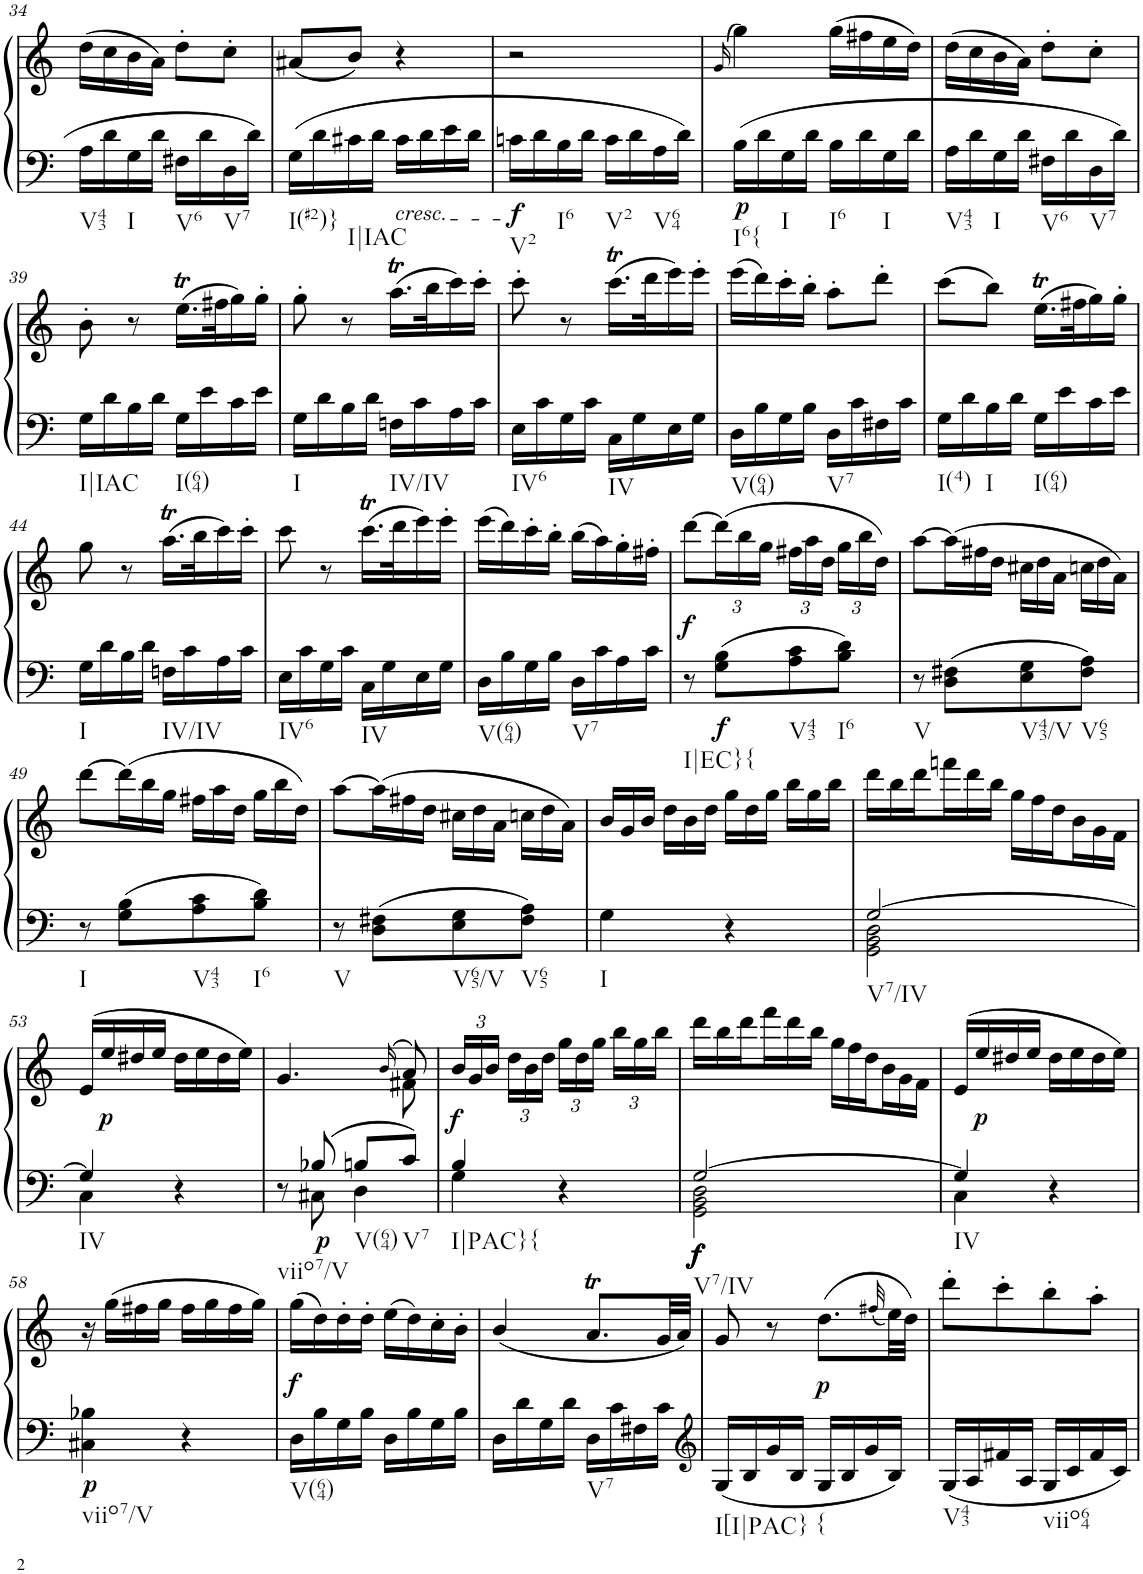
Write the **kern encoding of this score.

**kern	**kern	**dynam
*part1	*part1	*part1
*staff2	*staff1	*staff1/2
*I"Piano, Piano right	*	*
*I'Pno.	*	*
!!LO:PB:g=z
*clefF4	*clefG2	*
*k[]	*k[]	*
*M2/4	*M2/4	*
=34	=34	=34
!LO:TX:b:t=V43	!	!
16A\LL	(16dd\LL	.
16d\	16cc\	.
!LO:TX:b:t=I	!	!
16G\	16b\	.
16d\JJ	16a\JJ)	.
!LO:TX:b:t=V6	!	!
16F#X\LL	8dd'\L	.
16d\	.	.
!LO:TX:b:t=V7	!	!
16D\	8cc'\J	.
16d\JJ	.	.
=35	=35	=35
!LO:TX:b:t=I(#2)}	!	!
16G\LL	(8a#X/L	.
16d\	.	.
!LO:TX:b:t=I|IAC	!	!
16c#X\	8b/J)	.
16d\JJ	.	.
!LO:TX:b:i:t=cresc.	!	!
16c#\LL	4r	.
16d\	.	.
16e\	.	.
16d\JJ	.	.
=36	=36	=36
!LO:TX:b:t=V2	!	!
!	!	!LO:DY:b=2
16cn\LL	2r	f
16d\	.	.
!LO:TX:b:t=I6	!	!
16B\	.	.
16d\JJ	.	.
!LO:TX:b:t=V2	!	!
16c\LL	.	.
16d\	.	.
!LO:TX:b:t=V64	!	!
16A\	.	.
16d\JJ	.	.
=37	=37	=37
.	(>16qg/	.
!LO:TX:b:t=I6{	!	!
!	!	!LO:DY:b=2
16B\LL	4gg\)	p
16d\	.	.
!LO:TX:b:t=I	!	!
16G\	.	.
16d\JJ	.	.
!LO:TX:b:t=I6	!	!
16B\LL	(16gg\LL	.
16d\	16ff#X\	.
!LO:TX:b:t=I	!	!
16G\	16ee\	.
16d\JJ	16dd\JJ)	.
=38	=38	=38
!LO:TX:b:t=V43	!	!
16A\LL	(16dd\LL	.
16d\	16cc\	.
!LO:TX:b:t=I	!	!
16G\	16b\	.
16d\JJ	16a\JJ)	.
!LO:TX:b:t=V6	!	!
16F#X\LL	8dd'\L	.
16d\	.	.
!LO:TX:b:t=V7	!	!
16D\	8cc'\J	.
16d\JJ	.	.
!!LO:LB:g=z
=39	=39	=39
!LO:TX:b:t=I|IAC	!	!
16G\LL	8b'\	.
16d\	.	.
16B\	8r	.
16d\JJ	.	.
!LO:TX:b:t=I(64)	!	!
16G\LL	(16.eet\LL	.
16e\	.	.
.	32ff#X\K	.
16c\	16gg\)	.
16e\JJ	16gg'\JJ	.
=40	=40	=40
!LO:TX:b:t=I	!	!
16G\LL	8gg'\	.
16d\	.	.
16B\	8r	.
16d\JJ	.	.
!LO:TX:b:t=IV/IV	!	!
16Fn\LL	(16.aaT\LL	.
16c\	.	.
.	32bb\K	.
16A\	16ccc\)	.
16c\JJ	16ccc'\JJ	.
=41	=41	=41
!LO:TX:b:t=IV6	!	!
16E\LL	8ccc'\	.
16c\	.	.
16G\	8r	.
16c\JJ	.	.
!LO:TX:b:t=IV	!	!
16C\LL	(16.cccT\LL	.
16G\	.	.
.	32ddd\K	.
16E\	16eee\)	.
16G\JJ	16eee'\JJ	.
=42	=42	=42
!LO:TX:b:t=V(64)	!	!
16D\LL	(16eee\LL	.
16B\	16ddd\)	.
16G\	16ccc'\	.
16B\JJ	16bb'\JJ	.
!LO:TX:b:t=V7	!	!
16D\LL	8aa'\L	.
16c\	.	.
16F#X\	8ddd'\J	.
16c\JJ	.	.
=43	=43	=43
!LO:TX:b:t=I(4)	!	!
16G\LL	(8ccc\L	.
16d\	.	.
!LO:TX:b:t=I	!	!
16B\	8bb\J)	.
16d\JJ	.	.
!LO:TX:b:t=I(64)	!	!
16G\LL	(16.eet\LL	.
16e\	.	.
.	32ff#X\K	.
16c\	16gg\)	.
16e\JJ	16gg'\JJ	.
!!LO:LB:g=z
=44	=44	=44
!LO:TX:b:t=I	!	!
16G\LL	8gg\	.
16d\	.	.
16B\	8r	.
16d\JJ	.	.
!LO:TX:b:t=IV/IV	!	!
16Fn\LL	(16.aaT\LL	.
16c\	.	.
.	32bb\K	.
16A\	16ccc\)	.
16c\JJ	16ccc'\JJ	.
=45	=45	=45
!LO:TX:b:t=IV6	!	!
16E\LL	8ccc\	.
16c\	.	.
16G\	8r	.
16c\JJ	.	.
!LO:TX:b:t=IV	!	!
16C\LL	(16.cccT\LL	.
16G\	.	.
.	32ddd\K	.
16E\	16eee\)	.
16G\JJ	16eee'\JJ	.
=46	=46	=46
!LO:TX:b:t=V(64)	!	!
16D\LL	(16eee\LL	.
16B\	16ddd\)	.
16G\	16ccc'\	.
16B\JJ	16bb'\JJ	.
!LO:TX:b:t=V7	!	!
16D\LL	(16bb\LL	.
16c\	16aa\)	.
16A\	16gg'\	.
16c\JJ	16ff#X'\JJ	.
=47	=47	=47
!LO:TX:b:t=I|EC}{	!	!
!	!	!LO:DY:b
8r	[8ddd\L	f
*	*Xbrackettup	*
!	!	!LO:DY:b=2
8G\ 8B\L	(24ddd\L]	f
.	24bb\	.
.	24gg\JJ	.
!LO:TX:b:t=V43	!	!
8A\ 8c\	24ff#X\LL	.
.	24aa\	.
.	24dd\JJ	.
!LO:TX:b:t=I6	!	!
8B\ 8d\J	24gg\LL	.
.	24bb\	.
.	24dd\JJ)	.
=48	=48	=48
!LO:TX:b:t=V	!	!
8r	[8aa\L	.
*	*Xtuplet	*
8D\ 8F#X\L	(24aa\L]	.
.	24ff#X\	.
.	24dd\JJ	.
!LO:TX:b:t=V43/V	!	!
8E\ 8G\	24cc#X\LL	.
.	24dd\	.
.	24a\JJ	.
!LO:TX:b:t=V65	!	!
8F#\ 8A\J	24ccn\LL	.
.	24dd\	.
.	24a\JJ)	.
!!LO:LB:g=z
=49	=49	=49
!LO:TX:b:t=I	!	!
8r	[8ddd\L	.
8G\ 8B\L	(24ddd\L]	.
.	24bb\	.
.	24gg\JJ	.
!LO:TX:b:t=V43	!	!
8A\ 8c\	24ff#X\LL	.
.	24aa\	.
.	24dd\JJ	.
!LO:TX:b:t=I6	!	!
8B\ 8d\J	24gg\LL	.
.	24bb\	.
.	24dd\JJ)	.
=50	=50	=50
!LO:TX:b:t=V	!	!
8r	[8aa\L	.
8D\ 8F#X\L	(24aa\L]	.
.	24ff#X\	.
.	24dd\JJ	.
!LO:TX:b:t=V65/V	!	!
8E\ 8G\	24cc#X\LL	.
.	24dd\	.
.	24a\JJ	.
!LO:TX:b:t=V65	!	!
8F#\ 8A\J	24ccn\LL	.
.	24dd\	.
.	24a\JJ)	.
=51	=51	=51
!LO:TX:b:t=I	!	!
4G\	24b/LL	.
.	24g/	.
.	24b/JJ	.
.	24dd\LL	.
.	24b\	.
.	24dd\JJ	.
4r	24gg\LL	.
.	24dd\	.
.	24gg\JJ	.
.	24bb\LL	.
.	24gg\	.
.	24bb\JJ	.
=52	=52	=52
*^	*	*
!LO:TX:b:t=V7/IV	!	!	!
[2G/	2GG\ 2BB\ 2D\	24ddd\LL	.
.	.	24bb\	.
.	.	24ddd\	.
.	.	24fffn\	.
.	.	24ddd\	.
.	.	24bb\JJ	.
.	.	24gg\LL	.
.	.	24ff\	.
.	.	24dd\	.
.	.	24b\	.
.	.	24g\	.
.	.	24f\JJ	.
!!LO:LB:g=z
=53	=53	=53	=53
!LO:TX:b:t=IV	!	!	!
4G/]	4C\	(16e/LL	.
!	!	!	!LO:DY:b
.	.	16ee/	p
.	.	16dd#X/	.
.	.	16ee/JJ	.
4r	4ryy	16dd#\LL	.
.	.	16ee\	.
.	.	16dd#\	.
.	.	16ee\JJ)	.
=54	=54	=54	=54
*	*	*^	*
!LO:TX:b:t=viio7/V	!	!	!	!
8r	8ryy	4.g/	4.ryy	.
!	!	!	!	!LO:DY:b=2
8B-X/	8C#X\	.	.	p
!LO:TX:b:t=V(64)	!	!	!	!
8Bn/L	4D\	.	.	.
.	.	(>16qb/	.	.
!LO:TX:b:t=V7	!	!	!	!
8c/J	.	8a/)	8f#X\	.
*	*	*v	*v	*
=55	=55	=55	=55
*	*	*tuplet	*
*	*	*^	*
!LO:TX:b:t=I|PAC}{	!	!	!	!
!	!	!	!	!LO:DY:b
*	*	*v	*v	*
4B/	4G\	24b/LL	f
.	.	24g/	.
.	.	24b/JJ	.
.	.	24dd\LL	.
.	.	24b\	.
.	.	24dd\JJ	.
4r	4ryy	24gg\LL	.
.	.	24dd\	.
.	.	24gg\JJ	.
.	.	24bb\LL	.
.	.	24gg\	.
.	.	24bb\JJ	.
=56	=56	=56	=56
*	*	*Xtuplet	*
!LO:TX:b:t=V7/IV	!	!	!
!	!	!	!LO:DY:b=2
!	!	!	!LO:DY:n=1:b=2
!	!	!	!LO:DY:n=2:b=2
!	!	!	!LO:DY:n=3:b=2
[2G/	2GG\ 2BB\ 2D\	24ddd\LL	f f f f
.	.	24bb\	.
.	.	24ddd\	.
.	.	24fff\	.
.	.	24ddd\	.
.	.	24bb\JJ	.
.	.	24gg\LL	.
.	.	24ff\	.
.	.	24dd\	.
.	.	24b\	.
.	.	24g\	.
.	.	24f\JJ	.
=57	=57	=57	=57
!LO:TX:b:t=IV	!	!	!
4G/]	4C\	(16e/LL	.
!	!	!	!LO:DY:b
.	.	16ee/	p
.	.	16dd#X/	.
.	.	16ee/JJ	.
4r	4ryy	16dd#\LL	.
.	.	16ee\	.
.	.	16dd#\	.
.	.	16ee\JJ)	.
*v	*v	*	*
!!LO:LB:g=z
=58	=58	=58
!LO:TX:b:t=viio7/V	!	!
!	!	!LO:DY:b=2
4C#X\ 4B-X\	16r	p
.	(16gg\LL	.
.	16ff#X\	.
.	16gg\JJ	.
4r	16ff#\LL	.
.	16gg\	.
.	16ff#\	.
.	16gg\JJ)	.
=59	=59	=59
!LO:TX:b:t=V(64)	!	!
!	!	!LO:DY:b
16D\LL	(16gg\LL	f
16B\	16dd\)	.
16G\	16dd'\	.
16B\JJ	16dd'\JJ	.
16D\LL	(16ee\LL	.
16B\	16dd\)	.
16G\	16cc'\	.
16B\JJ	16b'\JJ	.
=60	=60	=60
16D\LL	(4b/	.
16d\	.	.
16G\	.	.
16d\JJ	.	.
!LO:TX:b:t=V7	!	!
16D\LL	8.aT/L	.
16c\	.	.
16F#X\	.	.
16c\JJ	32g/LL	.
.	32a/JJJ)	.
=61	=61	=61
*clefG2	*	*
!LO:TX:b:t=I[I|PAC}	!	!
16G/LL	8g/	.
16B/	.	.
16g/	8r	.
16B/JJ	.	.
!LO:TX:b:t={	!	!
!	!	!LO:DY:b
16G/LL	(8.dd\L	p
16B/	.	.
16g/	.	.
.	(32qff#X/	.
16B/JJ	32ee\LL)	.
.	32dd\JJJ)	.
=62	=62	=62
!LO:TX:b:t=V43	!	!
16G/LL	8ddd'\L	.
16A/	.	.
16f#X/	8ccc'\	.
16A/JJ	.	.
!LO:TX:b:t=viio64	!	!
16G/LL	8bb'\	.
16c/	.	.
16f#/	8aa'\J	.
16c/JJ	.	.
=	=	=
*-	*-	*-
